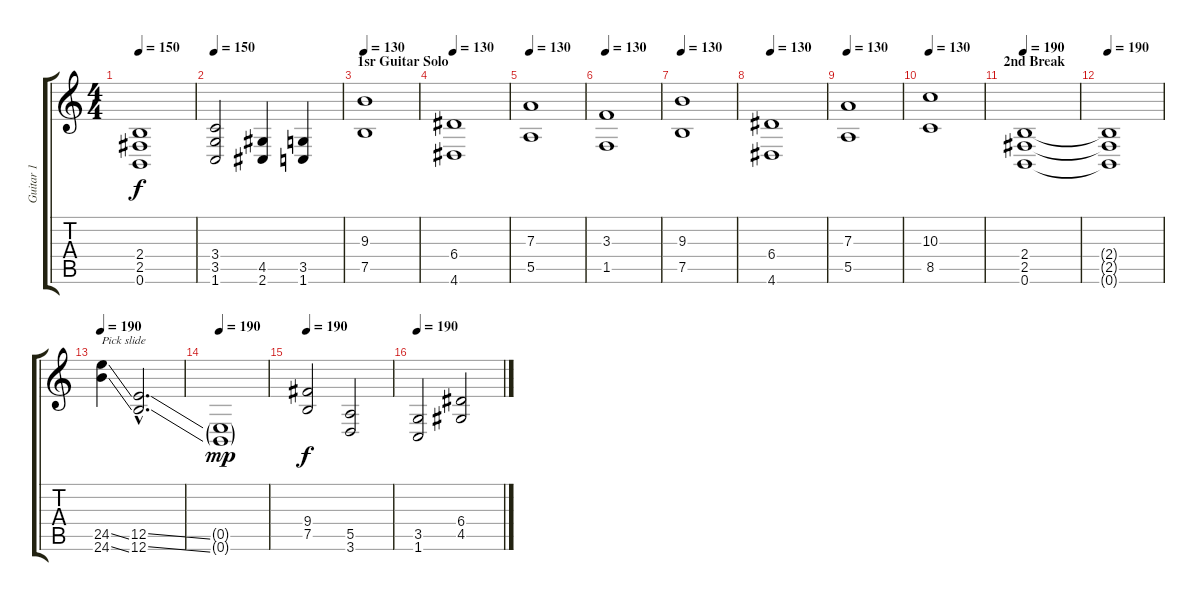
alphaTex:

\track ("Guitar 1" "Guitar 1") {instrument distortionguitar}
\staff {score tabs}
\tuning (B3 Gb3 D3 A2 E2 B1) {hide}
\ts (4 4)
\tempo 150
\clef g2
\ks c
(2.4 2.5 0.6).1{dy f balance 3 instrument distortionguitar} |
\tempo 150
(3.4 3.5 1.6).2 (4.5 2.6).4 (3.5 1.6).4 |
\section ("" "1sr Guitar Solo")
\tempo 130
(9.3 7.5).1 |
\tempo 130
(6.4 4.6).1 |
\tempo 130
(7.3 5.5).1 |
\tempo 130
(3.3 1.5).1 |
\tempo 130
(9.3 7.5).1 |
\tempo 130
(6.4 4.6).1 |
\tempo 130
(7.3 5.5).1 |
\tempo 130
(10.3 8.5).1 |
\section ("" "2nd Break")
\tempo 190
(2.4 2.5 0.6).1 |
\tempo 190
(2.4{t} 2.5{t} 0.6{t}).1 |
\tempo 190
(24.5{ss} 24.6{ss}).4{txt "Pick slide" instrument guitarfretnoise} (12.5{ss hac} 12.6{ss hac}).2{d} |
\tempo 190
(0.5{g} 0.6{g}).1{dy mp} |
\tempo 190
(9.4 7.5).2{dy f instrument distortionguitar} (5.5 3.6).2 |
\tempo 190
(3.5 1.6).2 (6.4 4.5).2
